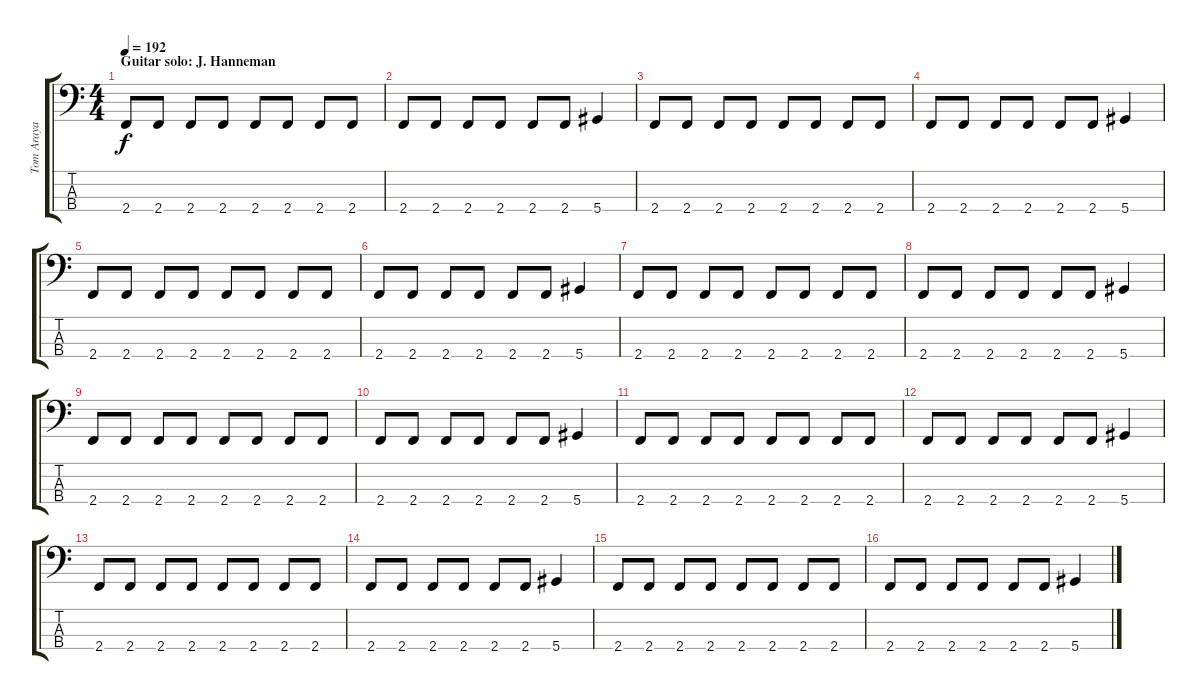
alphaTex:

\track ("Tom Araya" "Tom Araya") {instrument electricbasspick}
\staff {score tabs}
\tuning (Gb2 Db2 Ab1 Eb1) {hide}
\ts (4 4)
\section ("" "Guitar solo: J. Hanneman")
\tempo 192
\clef f4
\ks c
2.4.8{dy f} 2.4.8 2.4.8 2.4.8 2.4.8 2.4.8 2.4.8 2.4.8 |
2.4.8 2.4.8 2.4.8 2.4.8 2.4.8 2.4.8 5.4.4 |
2.4.8 2.4.8 2.4.8 2.4.8 2.4.8 2.4.8 2.4.8 2.4.8 |
2.4.8 2.4.8 2.4.8 2.4.8 2.4.8 2.4.8 5.4.4 |
2.4.8 2.4.8 2.4.8 2.4.8 2.4.8 2.4.8 2.4.8 2.4.8 |
2.4.8 2.4.8 2.4.8 2.4.8 2.4.8 2.4.8 5.4.4 |
2.4.8 2.4.8 2.4.8 2.4.8 2.4.8 2.4.8 2.4.8 2.4.8 |
2.4.8 2.4.8 2.4.8 2.4.8 2.4.8 2.4.8 5.4.4 |
2.4.8 2.4.8 2.4.8 2.4.8 2.4.8 2.4.8 2.4.8 2.4.8 |
2.4.8 2.4.8 2.4.8 2.4.8 2.4.8 2.4.8 5.4.4 |
2.4.8 2.4.8 2.4.8 2.4.8 2.4.8 2.4.8 2.4.8 2.4.8 |
2.4.8 2.4.8 2.4.8 2.4.8 2.4.8 2.4.8 5.4.4 |
2.4.8 2.4.8 2.4.8 2.4.8 2.4.8 2.4.8 2.4.8 2.4.8 |
2.4.8 2.4.8 2.4.8 2.4.8 2.4.8 2.4.8 5.4.4 |
2.4.8 2.4.8 2.4.8 2.4.8 2.4.8 2.4.8 2.4.8 2.4.8 |
2.4.8 2.4.8 2.4.8 2.4.8 2.4.8 2.4.8 5.4.4
